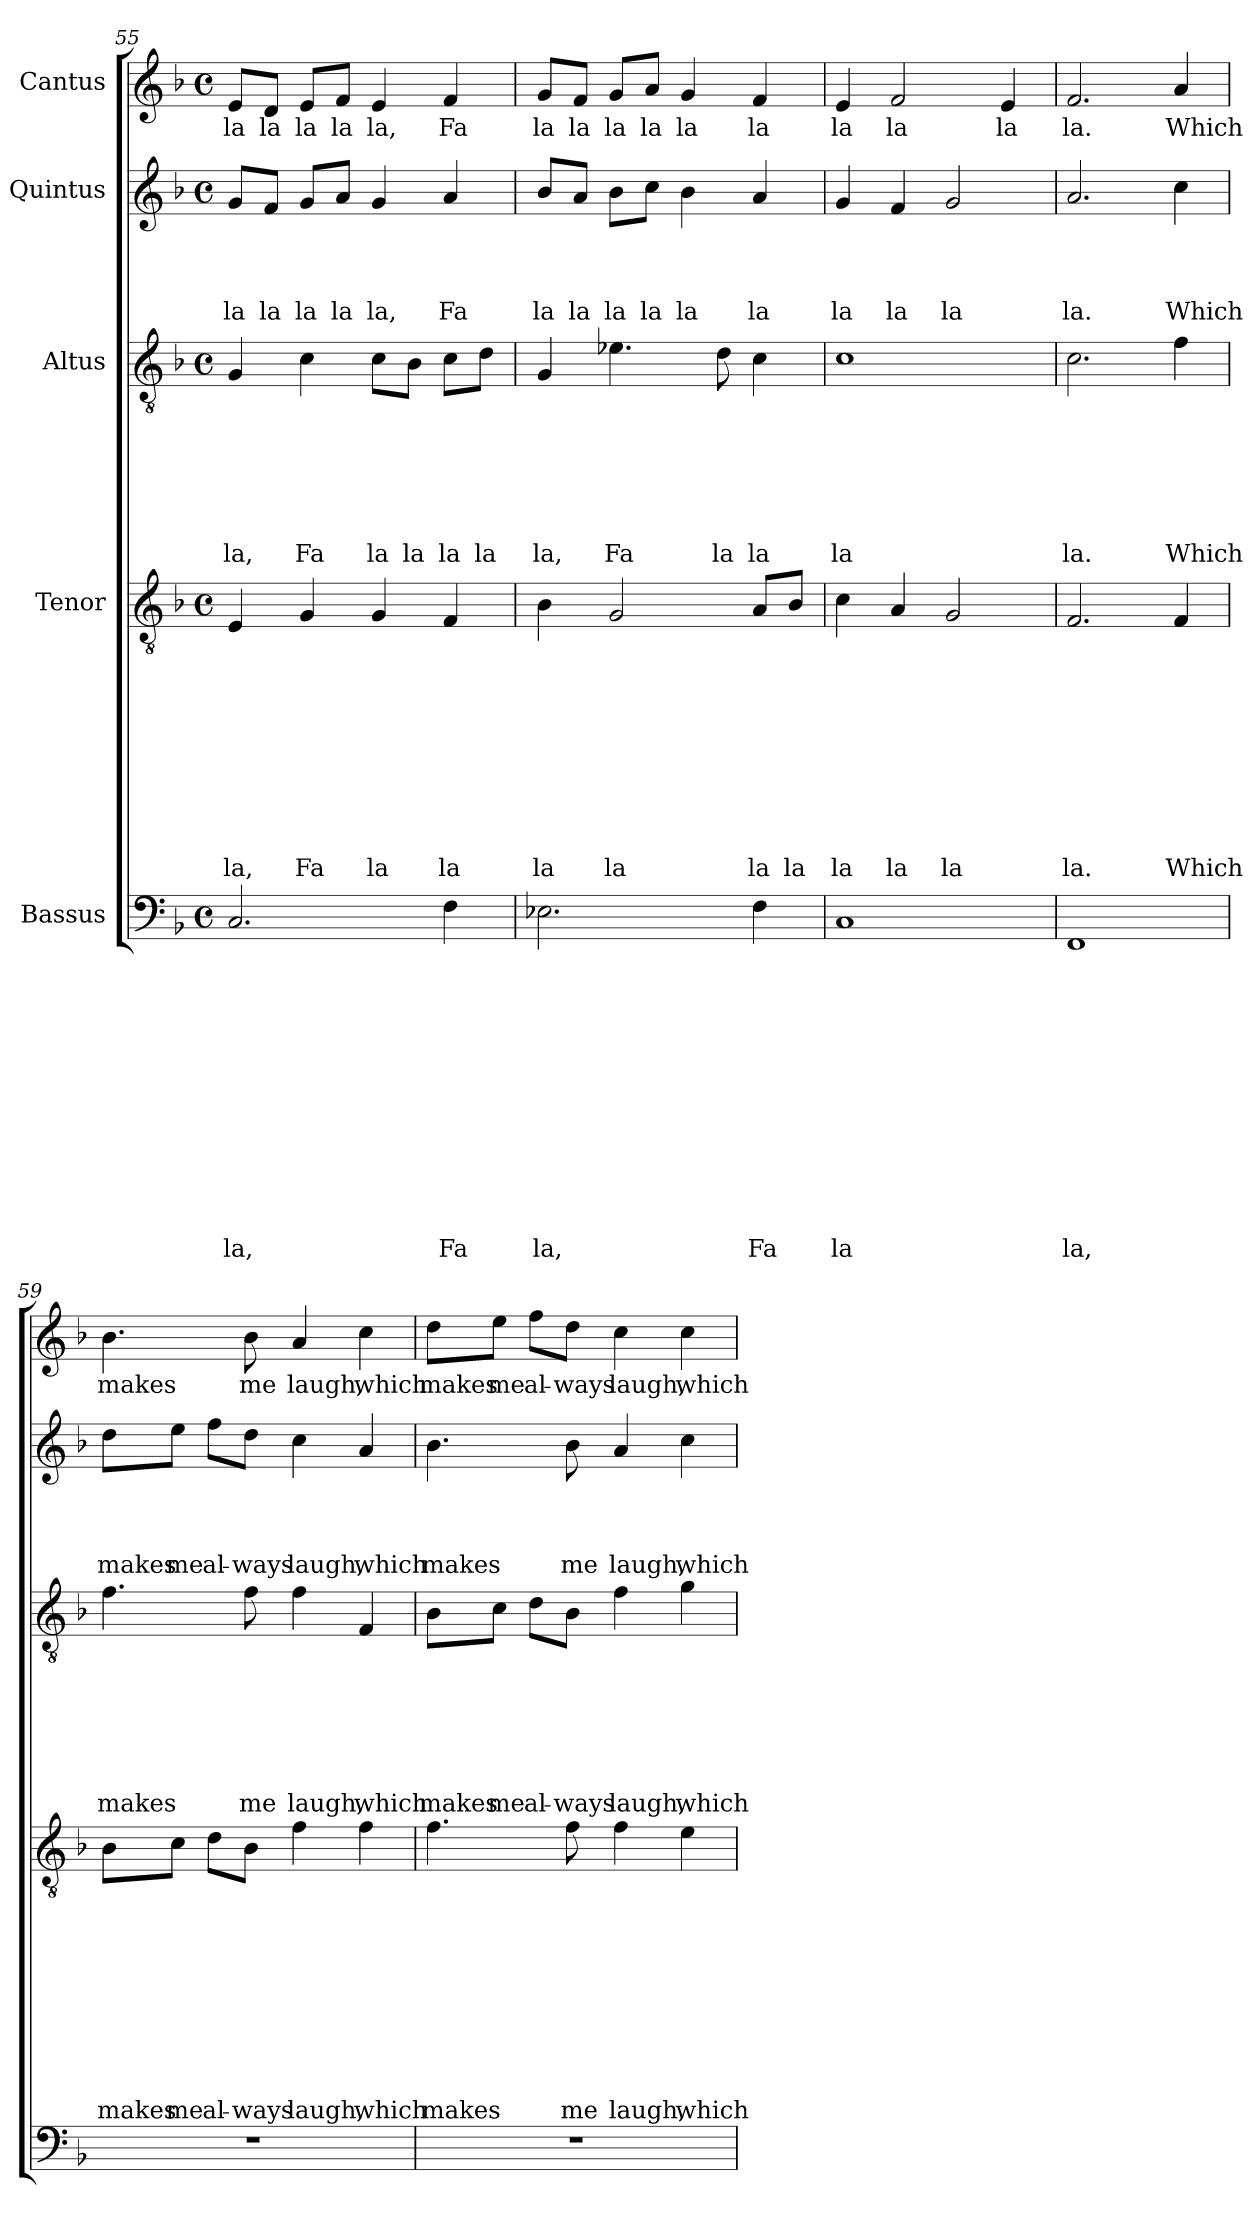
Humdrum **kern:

**kern	**text	**text	**text	**text	**text	**text	**text	**text	**text	**text	**text	**text	**text	**kern	**text	**text	**text	**text	**text	**text	**text	**text	**text	**text	**kern	**text	**text	**text	**text	**text	**text	**text	**kern	**text	**text	**text	**text	**kern	**text
*part5	*part5	*part5	*part5	*part5	*part5	*part5	*part5	*part5	*part5	*part5	*part5	*part5	*part5	*part4	*part4	*part4	*part4	*part4	*part4	*part4	*part4	*part4	*part4	*part4	*part3	*part3	*part3	*part3	*part3	*part3	*part3	*part3	*part2	*part2	*part2	*part2	*part2	*part1	*part1
*staff5	*staff5	*staff5	*staff5	*staff5	*staff5	*staff5	*staff5	*staff5	*staff5	*staff5	*staff5	*staff5	*staff5	*staff4	*staff4	*staff4	*staff4	*staff4	*staff4	*staff4	*staff4	*staff4	*staff4	*staff4	*staff3	*staff3	*staff3	*staff3	*staff3	*staff3	*staff3	*staff3	*staff2	*staff2	*staff2	*staff2	*staff2	*staff1	*staff1
*I"Bassus	*	*	*	*	*	*	*	*	*	*	*	*	*	*I"Tenor	*	*	*	*	*	*	*	*	*	*	*I"Altus	*	*	*	*	*	*	*	*I"Quintus	*	*	*	*	*I"Cantus	*
*clefF4	*	*	*	*	*	*	*	*	*	*	*	*	*	*clefGv2	*	*	*	*	*	*	*	*	*	*	*clefGv2	*	*	*	*	*	*	*	*clefG2	*	*	*	*	*clefG2	*
*k[b-]	*	*	*	*	*	*	*	*	*	*	*	*	*	*k[b-]	*	*	*	*	*	*	*	*	*	*	*k[b-]	*	*	*	*	*	*	*	*k[b-]	*	*	*	*	*k[b-]	*
*F:	*	*	*	*	*	*	*	*	*	*	*	*	*	*F:	*	*	*	*	*	*	*	*	*	*	*F:	*	*	*	*	*	*	*	*F:	*	*	*	*	*F:	*
*M4/4	*	*	*	*	*	*	*	*	*	*	*	*	*	*M4/4	*	*	*	*	*	*	*	*	*	*	*M4/4	*	*	*	*	*	*	*	*M4/4	*	*	*	*	*M4/4	*
*met(c)	*	*	*	*	*	*	*	*	*	*	*	*	*	*met(c)	*	*	*	*	*	*	*	*	*	*	*met(c)	*	*	*	*	*	*	*	*met(c)	*	*	*	*	*met(c)	*
=55	=55	=55	=55	=55	=55	=55	=55	=55	=55	=55	=55	=55	=55	=55	=55	=55	=55	=55	=55	=55	=55	=55	=55	=55	=55	=55	=55	=55	=55	=55	=55	=55	=55	=55	=55	=55	=55	=55	=55
!	!	!	!	!	!	!	!	!	!	!	!	!	!LO:LY:b	!	!	!	!	!	!	!	!	!	!	!LO:LY:b	!	!	!	!	!	!	!	!LO:LY:b	!	!	!	!	!LO:LY:b	!	!LO:LY:b
2.C/	.	.	.	.	.	.	.	.	.	.	.	.	la,	4E/	.	.	.	.	.	.	.	.	.	la,	4G/	.	.	.	.	.	.	la,	8g/L	.	.	.	la	8e/L	la
!	!	!	!	!	!	!	!	!	!	!	!	!	!	!	!	!	!	!	!	!	!	!	!	!	!	!	!	!	!	!	!	!	!	!	!	!	!LO:LY:b	!	!LO:LY:b
.	.	.	.	.	.	.	.	.	.	.	.	.	.	.	.	.	.	.	.	.	.	.	.	.	.	.	.	.	.	.	.	.	8f/J	.	.	.	la	8d/J	la
!	!	!	!	!	!	!	!	!	!	!	!	!	!	!	!	!	!	!	!	!	!	!	!	!LO:LY:b	!	!	!	!	!	!	!	!LO:LY:b	!	!	!	!	!LO:LY:b	!	!LO:LY:b
.	.	.	.	.	.	.	.	.	.	.	.	.	.	4G/	.	.	.	.	.	.	.	.	.	Fa	4c\	.	.	.	.	.	.	Fa	8g/L	.	.	.	la	8e/L	la
!	!	!	!	!	!	!	!	!	!	!	!	!	!	!	!	!	!	!	!	!	!	!	!	!	!	!	!	!	!	!	!	!	!	!	!	!	!LO:LY:b	!	!LO:LY:b
.	.	.	.	.	.	.	.	.	.	.	.	.	.	.	.	.	.	.	.	.	.	.	.	.	.	.	.	.	.	.	.	.	8a/J	.	.	.	la	8f/J	la
!	!	!	!	!	!	!	!	!	!	!	!	!	!	!	!	!	!	!	!	!	!	!	!	!LO:LY:b	!	!	!	!	!	!	!	!LO:LY:b	!	!	!	!	!LO:LY:b	!	!LO:LY:b
.	.	.	.	.	.	.	.	.	.	.	.	.	.	4G/	.	.	.	.	.	.	.	.	.	la	8c\L	.	.	.	.	.	.	la	4g/	.	.	.	la,	4e/	la,
!	!	!	!	!	!	!	!	!	!	!	!	!	!	!	!	!	!	!	!	!	!	!	!	!	!	!	!	!	!	!	!	!LO:LY:b	!	!	!	!	!	!	!
.	.	.	.	.	.	.	.	.	.	.	.	.	.	.	.	.	.	.	.	.	.	.	.	.	8B-\J	.	.	.	.	.	.	la	.	.	.	.	.	.	.
!	!	!	!	!	!	!	!	!	!	!	!	!	!LO:LY:b	!	!	!	!	!	!	!	!	!	!	!LO:LY:b	!	!	!	!	!	!	!	!LO:LY:b	!	!	!	!	!LO:LY:b	!	!LO:LY:b
4F\	.	.	.	.	.	.	.	.	.	.	.	.	Fa	4F/	.	.	.	.	.	.	.	.	.	la	8c\L	.	.	.	.	.	.	la	4a/	.	.	.	Fa	4f/	Fa
!	!	!	!	!	!	!	!	!	!	!	!	!	!	!	!	!	!	!	!	!	!	!	!	!	!	!	!	!	!	!	!	!LO:LY:b	!	!	!	!	!	!	!
.	.	.	.	.	.	.	.	.	.	.	.	.	.	.	.	.	.	.	.	.	.	.	.	.	8d\J	.	.	.	.	.	.	la	.	.	.	.	.	.	.
=56	=56	=56	=56	=56	=56	=56	=56	=56	=56	=56	=56	=56	=56	=56	=56	=56	=56	=56	=56	=56	=56	=56	=56	=56	=56	=56	=56	=56	=56	=56	=56	=56	=56	=56	=56	=56	=56	=56	=56
!	!	!	!	!	!	!	!	!	!	!	!	!	!LO:LY:b	!	!	!	!	!	!	!	!	!	!	!LO:LY:b	!	!	!	!	!	!	!	!LO:LY:b	!	!	!	!	!LO:LY:b	!	!LO:LY:b
2.E-X\	.	.	.	.	.	.	.	.	.	.	.	.	la,	4B-\	.	.	.	.	.	.	.	.	.	la	4G/	.	.	.	.	.	.	la,	8b-/L	.	.	.	la	8g/L	la
!	!	!	!	!	!	!	!	!	!	!	!	!	!	!	!	!	!	!	!	!	!	!	!	!	!	!	!	!	!	!	!	!	!	!	!	!	!LO:LY:b	!	!LO:LY:b
.	.	.	.	.	.	.	.	.	.	.	.	.	.	.	.	.	.	.	.	.	.	.	.	.	.	.	.	.	.	.	.	.	8a/J	.	.	.	la	8f/J	la
!	!	!	!	!	!	!	!	!	!	!	!	!	!	!	!	!	!	!	!	!	!	!	!	!LO:LY:b	!	!	!	!	!	!	!	!LO:LY:b	!	!	!	!	!LO:LY:b	!	!LO:LY:b
.	.	.	.	.	.	.	.	.	.	.	.	.	.	2G/	.	.	.	.	.	.	.	.	.	la	4.e-X\	.	.	.	.	.	.	Fa	8b-\L	.	.	.	la	8g/L	la
!	!	!	!	!	!	!	!	!	!	!	!	!	!	!	!	!	!	!	!	!	!	!	!	!	!	!	!	!	!	!	!	!	!	!	!	!	!LO:LY:b	!	!LO:LY:b
.	.	.	.	.	.	.	.	.	.	.	.	.	.	.	.	.	.	.	.	.	.	.	.	.	.	.	.	.	.	.	.	.	8cc\J	.	.	.	la	8a/J	la
!	!	!	!	!	!	!	!	!	!	!	!	!	!	!	!	!	!	!	!	!	!	!	!	!	!	!	!	!	!	!	!	!	!	!	!	!	!LO:LY:b	!	!LO:LY:b
.	.	.	.	.	.	.	.	.	.	.	.	.	.	.	.	.	.	.	.	.	.	.	.	.	.	.	.	.	.	.	.	.	4b-\	.	.	.	la	4g/	la
!	!	!	!	!	!	!	!	!	!	!	!	!	!	!	!	!	!	!	!	!	!	!	!	!	!	!	!	!	!	!	!	!LO:LY:b	!	!	!	!	!	!	!
.	.	.	.	.	.	.	.	.	.	.	.	.	.	.	.	.	.	.	.	.	.	.	.	.	8d\	.	.	.	.	.	.	la	.	.	.	.	.	.	.
!	!	!	!	!	!	!	!	!	!	!	!	!	!LO:LY:b	!	!	!	!	!	!	!	!	!	!	!LO:LY:b	!	!	!	!	!	!	!	!LO:LY:b	!	!	!	!	!LO:LY:b	!	!LO:LY:b
4F\	.	.	.	.	.	.	.	.	.	.	.	.	Fa	8A/L	.	.	.	.	.	.	.	.	.	la	4c\	.	.	.	.	.	.	la	4a/	.	.	.	la	4f/	la
!	!	!	!	!	!	!	!	!	!	!	!	!	!	!	!	!	!	!	!	!	!	!	!	!LO:LY:b	!	!	!	!	!	!	!	!	!	!	!	!	!	!	!
.	.	.	.	.	.	.	.	.	.	.	.	.	.	8B-/J	.	.	.	.	.	.	.	.	.	la	.	.	.	.	.	.	.	.	.	.	.	.	.	.	.
!!LO:LB:g=z
=57	=57	=57	=57	=57	=57	=57	=57	=57	=57	=57	=57	=57	=57	=57	=57	=57	=57	=57	=57	=57	=57	=57	=57	=57	=57	=57	=57	=57	=57	=57	=57	=57	=57	=57	=57	=57	=57	=57	=57
!	!	!	!	!	!	!	!	!	!	!	!	!	!LO:LY:b	!	!	!	!	!	!	!	!	!	!	!LO:LY:b	!	!	!	!	!	!	!	!LO:LY:b	!	!	!	!	!LO:LY:b	!	!LO:LY:b
1C	.	.	.	.	.	.	.	.	.	.	.	.	la	4c\	.	.	.	.	.	.	.	.	.	la	1c	.	.	.	.	.	.	la	4g/	.	.	.	la	4e/	la
!	!	!	!	!	!	!	!	!	!	!	!	!	!	!	!	!	!	!	!	!	!	!	!	!LO:LY:b	!	!	!	!	!	!	!	!	!	!	!	!	!LO:LY:b	!	!LO:LY:b
.	.	.	.	.	.	.	.	.	.	.	.	.	.	4A/	.	.	.	.	.	.	.	.	.	la	.	.	.	.	.	.	.	.	4f/	.	.	.	la	2f/	la
!	!	!	!	!	!	!	!	!	!	!	!	!	!	!	!	!	!	!	!	!	!	!	!	!LO:LY:b	!	!	!	!	!	!	!	!	!	!	!	!	!LO:LY:b	!	!
.	.	.	.	.	.	.	.	.	.	.	.	.	.	2G/	.	.	.	.	.	.	.	.	.	la	.	.	.	.	.	.	.	.	2g/	.	.	.	la	.	.
!	!	!	!	!	!	!	!	!	!	!	!	!	!	!	!	!	!	!	!	!	!	!	!	!	!	!	!	!	!	!	!	!	!	!	!	!	!	!	!LO:LY:b
.	.	.	.	.	.	.	.	.	.	.	.	.	.	.	.	.	.	.	.	.	.	.	.	.	.	.	.	.	.	.	.	.	.	.	.	.	.	4e/	la
=58	=58	=58	=58	=58	=58	=58	=58	=58	=58	=58	=58	=58	=58	=58	=58	=58	=58	=58	=58	=58	=58	=58	=58	=58	=58	=58	=58	=58	=58	=58	=58	=58	=58	=58	=58	=58	=58	=58	=58
!	!	!	!	!	!	!	!	!	!	!	!	!	!LO:LY:b	!	!	!	!	!	!	!	!	!	!	!LO:LY:b	!	!	!	!	!	!	!	!LO:LY:b	!	!	!	!	!LO:LY:b	!	!LO:LY:b
1FF	.	.	.	.	.	.	.	.	.	.	.	.	la,	2.F/	.	.	.	.	.	.	.	.	.	la.	2.c\	.	.	.	.	.	.	la.	2.a/	.	.	.	la.	2.f/	la.
!	!	!	!	!	!	!	!	!	!	!	!	!	!	!	!	!	!	!	!	!	!	!	!	!LO:LY:b	!	!	!	!	!	!	!	!LO:LY:b	!	!	!	!	!LO:LY:b	!	!LO:LY:b
.	.	.	.	.	.	.	.	.	.	.	.	.	.	4F/	.	.	.	.	.	.	.	.	.	Which	4f\	.	.	.	.	.	.	Which	4cc\	.	.	.	Which	4a/	Which
=59	=59	=59	=59	=59	=59	=59	=59	=59	=59	=59	=59	=59	=59	=59	=59	=59	=59	=59	=59	=59	=59	=59	=59	=59	=59	=59	=59	=59	=59	=59	=59	=59	=59	=59	=59	=59	=59	=59	=59
!	!	!	!	!	!	!	!	!	!	!	!	!	!	!	!	!	!	!	!	!	!	!	!	!LO:LY:b	!	!	!	!	!	!	!	!LO:LY:b	!	!	!	!	!LO:LY:b	!	!LO:LY:b
1r	.	.	.	.	.	.	.	.	.	.	.	.	.	8B-\L	.	.	.	.	.	.	.	.	.	makes	4.f\	.	.	.	.	.	.	makes	8dd\L	.	.	.	makes	4.b-\	makes
!	!	!	!	!	!	!	!	!	!	!	!	!	!	!	!	!	!	!	!	!	!	!	!	!LO:LY:b	!	!	!	!	!	!	!	!	!	!	!	!	!LO:LY:b	!	!
.	.	.	.	.	.	.	.	.	.	.	.	.	.	8c\J	.	.	.	.	.	.	.	.	.	me	.	.	.	.	.	.	.	.	8ee\J	.	.	.	me	.	.
!	!	!	!	!	!	!	!	!	!	!	!	!	!	!	!	!	!	!	!	!	!	!	!	!LO:LY:b	!	!	!	!	!	!	!	!	!	!	!	!	!LO:LY:b	!	!
.	.	.	.	.	.	.	.	.	.	.	.	.	.	8d\L	.	.	.	.	.	.	.	.	.	al-	.	.	.	.	.	.	.	.	8ff\L	.	.	.	al-	.	.
!	!	!	!	!	!	!	!	!	!	!	!	!	!	!	!	!	!	!	!	!	!	!	!	!LO:LY:b	!	!	!	!	!	!	!	!LO:LY:b	!	!	!	!	!LO:LY:b	!	!LO:LY:b
.	.	.	.	.	.	.	.	.	.	.	.	.	.	8B-\J	.	.	.	.	.	.	.	.	.	-ways	8f\	.	.	.	.	.	.	me	8dd\J	.	.	.	-ways	8b-\	me
!	!	!	!	!	!	!	!	!	!	!	!	!	!	!	!	!	!	!	!	!	!	!	!	!LO:LY:b	!	!	!	!	!	!	!	!LO:LY:b	!	!	!	!	!LO:LY:b	!	!LO:LY:b
.	.	.	.	.	.	.	.	.	.	.	.	.	.	4f\	.	.	.	.	.	.	.	.	.	laugh,	4f\	.	.	.	.	.	.	laugh,	4cc\	.	.	.	laugh,	4a/	laugh,
!	!	!	!	!	!	!	!	!	!	!	!	!	!	!	!	!	!	!	!	!	!	!	!	!LO:LY:b	!	!	!	!	!	!	!	!LO:LY:b	!	!	!	!	!LO:LY:b	!	!LO:LY:b
.	.	.	.	.	.	.	.	.	.	.	.	.	.	4f\	.	.	.	.	.	.	.	.	.	which	4F/	.	.	.	.	.	.	which	4a/	.	.	.	which	4cc\	which
!!LO:PB:g=z
=60	=60	=60	=60	=60	=60	=60	=60	=60	=60	=60	=60	=60	=60	=60	=60	=60	=60	=60	=60	=60	=60	=60	=60	=60	=60	=60	=60	=60	=60	=60	=60	=60	=60	=60	=60	=60	=60	=60	=60
!	!	!	!	!	!	!	!	!	!	!	!	!	!	!	!	!	!	!	!	!	!	!	!	!LO:LY:b	!	!	!	!	!	!	!	!LO:LY:b	!	!	!	!	!LO:LY:b	!	!LO:LY:b
1r	.	.	.	.	.	.	.	.	.	.	.	.	.	4.f\	.	.	.	.	.	.	.	.	.	makes	8B-\L	.	.	.	.	.	.	makes	4.b-\	.	.	.	makes	8dd\L	makes
!	!	!	!	!	!	!	!	!	!	!	!	!	!	!	!	!	!	!	!	!	!	!	!	!	!	!	!	!	!	!	!	!LO:LY:b	!	!	!	!	!	!	!LO:LY:b
.	.	.	.	.	.	.	.	.	.	.	.	.	.	.	.	.	.	.	.	.	.	.	.	.	8c\J	.	.	.	.	.	.	me	.	.	.	.	.	8ee\J	me
!	!	!	!	!	!	!	!	!	!	!	!	!	!	!	!	!	!	!	!	!	!	!	!	!	!	!	!	!	!	!	!	!LO:LY:b	!	!	!	!	!	!	!LO:LY:b
.	.	.	.	.	.	.	.	.	.	.	.	.	.	.	.	.	.	.	.	.	.	.	.	.	8d\L	.	.	.	.	.	.	al-	.	.	.	.	.	8ff\L	al-
!	!	!	!	!	!	!	!	!	!	!	!	!	!	!	!	!	!	!	!	!	!	!	!	!LO:LY:b	!	!	!	!	!	!	!	!LO:LY:b	!	!	!	!	!LO:LY:b	!	!LO:LY:b
.	.	.	.	.	.	.	.	.	.	.	.	.	.	8f\	.	.	.	.	.	.	.	.	.	me	8B-\J	.	.	.	.	.	.	-ways	8b-\	.	.	.	me	8dd\J	-ways
!	!	!	!	!	!	!	!	!	!	!	!	!	!	!	!	!	!	!	!	!	!	!	!	!LO:LY:b	!	!	!	!	!	!	!	!LO:LY:b	!	!	!	!	!LO:LY:b	!	!LO:LY:b
.	.	.	.	.	.	.	.	.	.	.	.	.	.	4f\	.	.	.	.	.	.	.	.	.	laugh,	4f\	.	.	.	.	.	.	laugh,	4a/	.	.	.	laugh,	4cc\	laugh,
!	!	!	!	!	!	!	!	!	!	!	!	!	!	!	!	!	!	!	!	!	!	!	!	!LO:LY:b	!	!	!	!	!	!	!	!LO:LY:b	!	!	!	!	!LO:LY:b	!	!LO:LY:b
.	.	.	.	.	.	.	.	.	.	.	.	.	.	4e\	.	.	.	.	.	.	.	.	.	which	4g\	.	.	.	.	.	.	which	4cc\	.	.	.	which	4cc\	which
=	=	=	=	=	=	=	=	=	=	=	=	=	=	=	=	=	=	=	=	=	=	=	=	=	=	=	=	=	=	=	=	=	=	=	=	=	=	=	=
*-	*-	*-	*-	*-	*-	*-	*-	*-	*-	*-	*-	*-	*-	*-	*-	*-	*-	*-	*-	*-	*-	*-	*-	*-	*-	*-	*-	*-	*-	*-	*-	*-	*-	*-	*-	*-	*-	*-	*-
